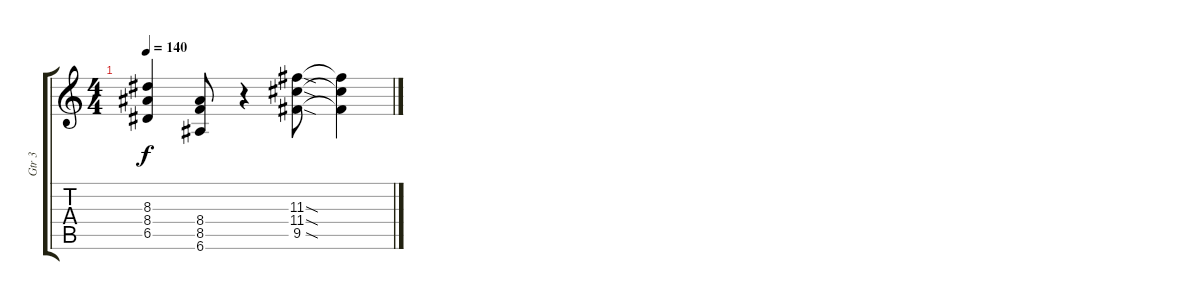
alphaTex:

\track ("Gtr 3" "Gtr 3") {instrument electricguitarclean}
\staff {score tabs}
\tuning (E4 B3 G3 D3 A2 E2) {hide}
\ts (4 4)
\tempo 140
\clef g2
\ks c
(8.3 8.4 6.5).4{dy f} (8.4 8.5 6.6).8 r.4 (11.3{sod} 11.4{sod} 9.5{sod}).8 (11.3{t} 11.4{t} 9.5{t}).4
